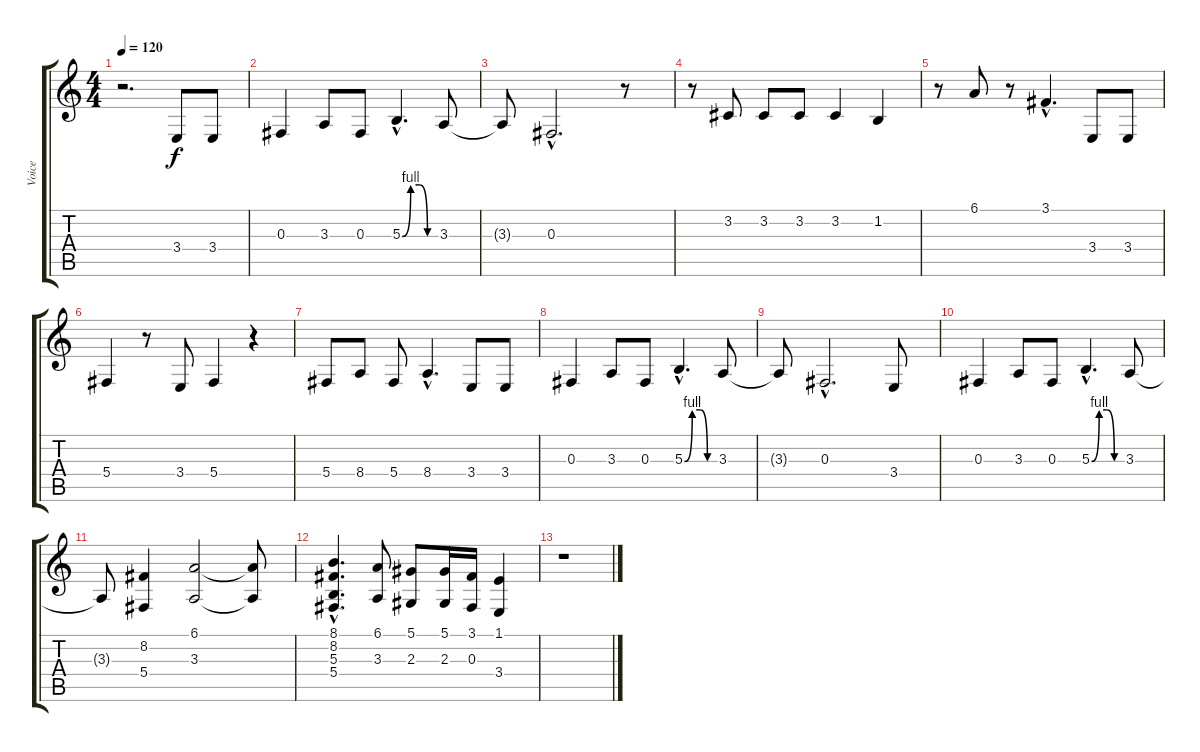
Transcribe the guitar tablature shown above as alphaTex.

\track ("Voice" "Voice") {instrument oboe}
\staff {score tabs}
\tuning (Eb4 Bb3 Gb3 Db3 Ab2 Eb2) {hide}
\ts (4 4)
\tempo 120
\clef g2
\ks c
r.2{d dy f} 3.4.8 3.4.8 |
0.3.4 3.3.8 0.3.8 5.3{be (custom 0 0 15 4 30 4 45 0 60 0) hac}.4{d} 3.3.8 |
3.3{t}.8 0.3{hac}.2{d} r.8 |
r.8 3.2.8 3.2.8 3.2.8 3.2.4 1.2.4 |
r.8 6.1.8 r.8 3.1{hac}.4{d} 3.4.8 3.4.8 |
5.4.4 r.8 3.4.8 5.4.4 r.4 |
5.4.8 8.4.8 5.4.8 8.4{hac}.4{d} 3.4.8 3.4.8 |
0.3.4 3.3.8 0.3.8 5.3{be (custom 0 0 15 4 30 4 45 0 60 0) hac}.4{d} 3.3.8 |
3.3{t}.8 0.3{hac}.2{d} 3.4.8 |
0.3.4 3.3.8 0.3.8 5.3{be (custom 0 0 15 4 30 4 45 0 60 0) hac}.4{d} 3.3.8 |
3.3{t}.8 (8.2 5.4).4 (6.1 3.3).2 (6.1{t} 3.3{t}).8 |
(8.1{hac} 8.2{hac} 5.3{hac} 5.4{hac}).4{d} (6.1 3.3).8 (5.1 2.3).8 (5.1 2.3).16 (3.1 0.3).16 (1.1 3.4).4 |
r.1
